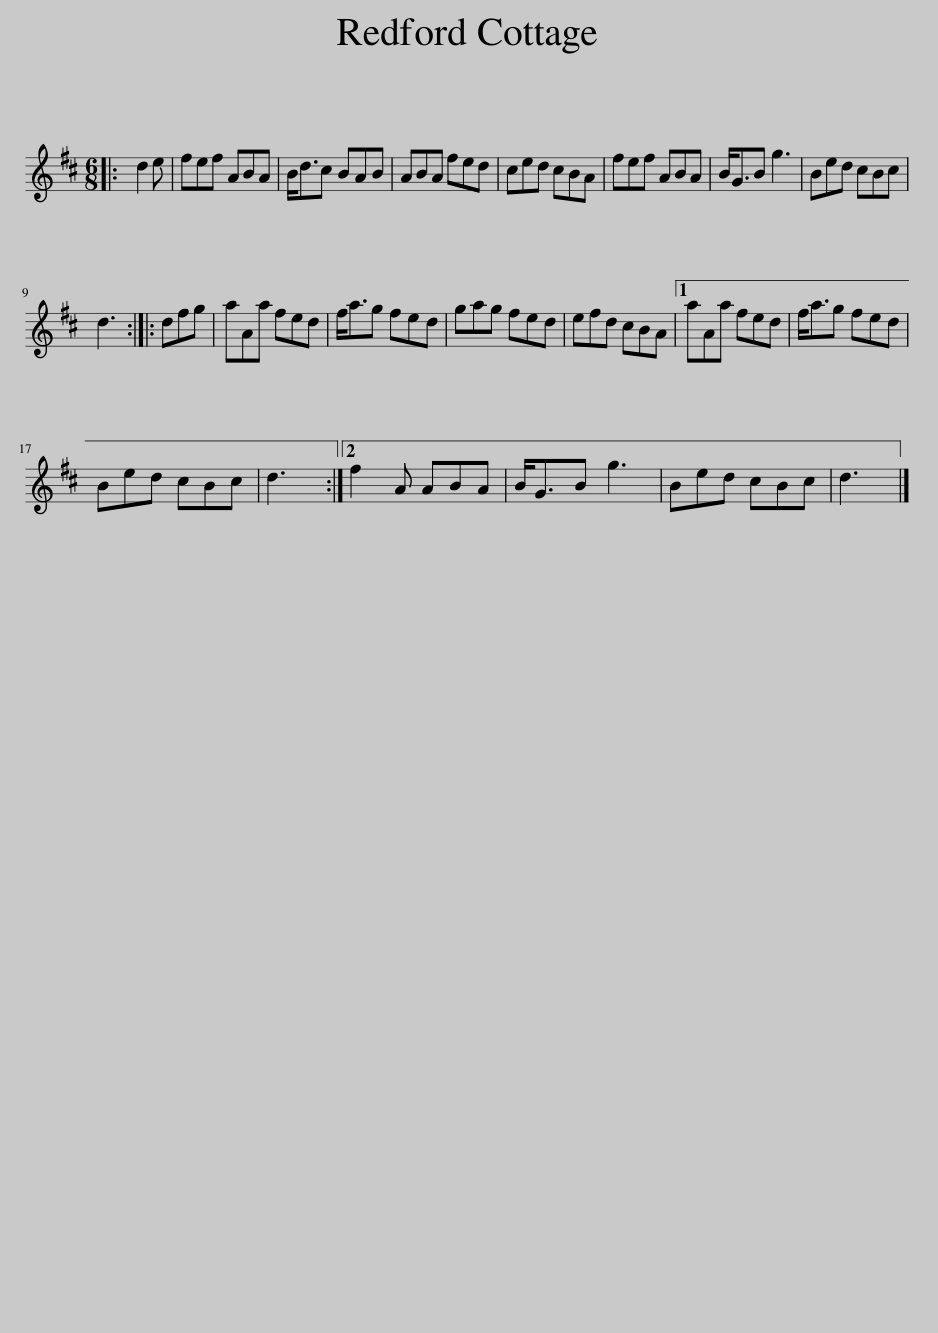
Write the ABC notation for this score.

X:1
L:1/8
M:6/8
I:linebreak $
K:D
V:1 treble
V:1
|: d2 e | fef ABA | B<dc BAB | ABA fed | ced cBA | %5
 fef ABA | B<GB g3 | Bed cBc |$ d3 :: dfg | %10
 aAa fed | f<ag fed | gag fed | efd cBA |1 aAa fed | %15
 f<ag fed |$ Bed cBc | d3 :|2 f2 A ABA | B<GB g3 | %20
 Bed cBc | d3 |] %22
